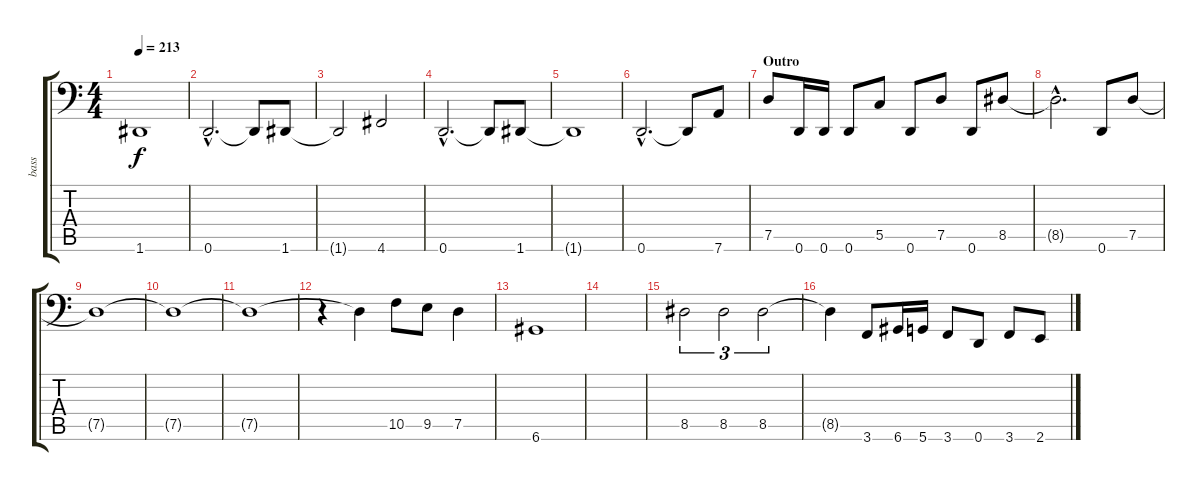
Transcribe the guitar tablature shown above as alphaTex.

\track ("bass" "bass") {instrument electricbassfinger}
\staff {score tabs}
\tuning (D3 A2 F2 C2 G1 D1) {hide}
\ts (4 4)
\tempo 213
\clef f4
\ks c
1.6{t}.1{dy f} |
0.6{hac}.2{d} 0.6{t}.8 1.6.8 |
1.6{t}.2 4.6.2 |
0.6{hac}.2{d} 0.6{t}.8 1.6.8 |
1.6{t}.1 |
0.6{hac}.2{d} 0.6{t}.8 7.6.8 |
\section ("" "Outro")
7.5.8 0.6.16 0.6.16 0.6.8 5.5.8 0.6.8 7.5.8 0.6.8 8.5.8 |
8.5{hac t}.2{d} 0.6.8 7.5.8 |
7.5{t}.1 |
7.5{t}.1 |
7.5{t}.1 |
r.4 7.5{t}.4 10.5.8 9.5.8 7.5.4 |
6.6.1 |
|
8.5.2{tu (3 2)} 8.5.2{tu (3 2)} 8.5.2{tu (3 2)} |
8.5{t}.4 3.6.8 6.6.16 5.6.16 3.6.8 0.6.8 3.6.8 2.6.8
